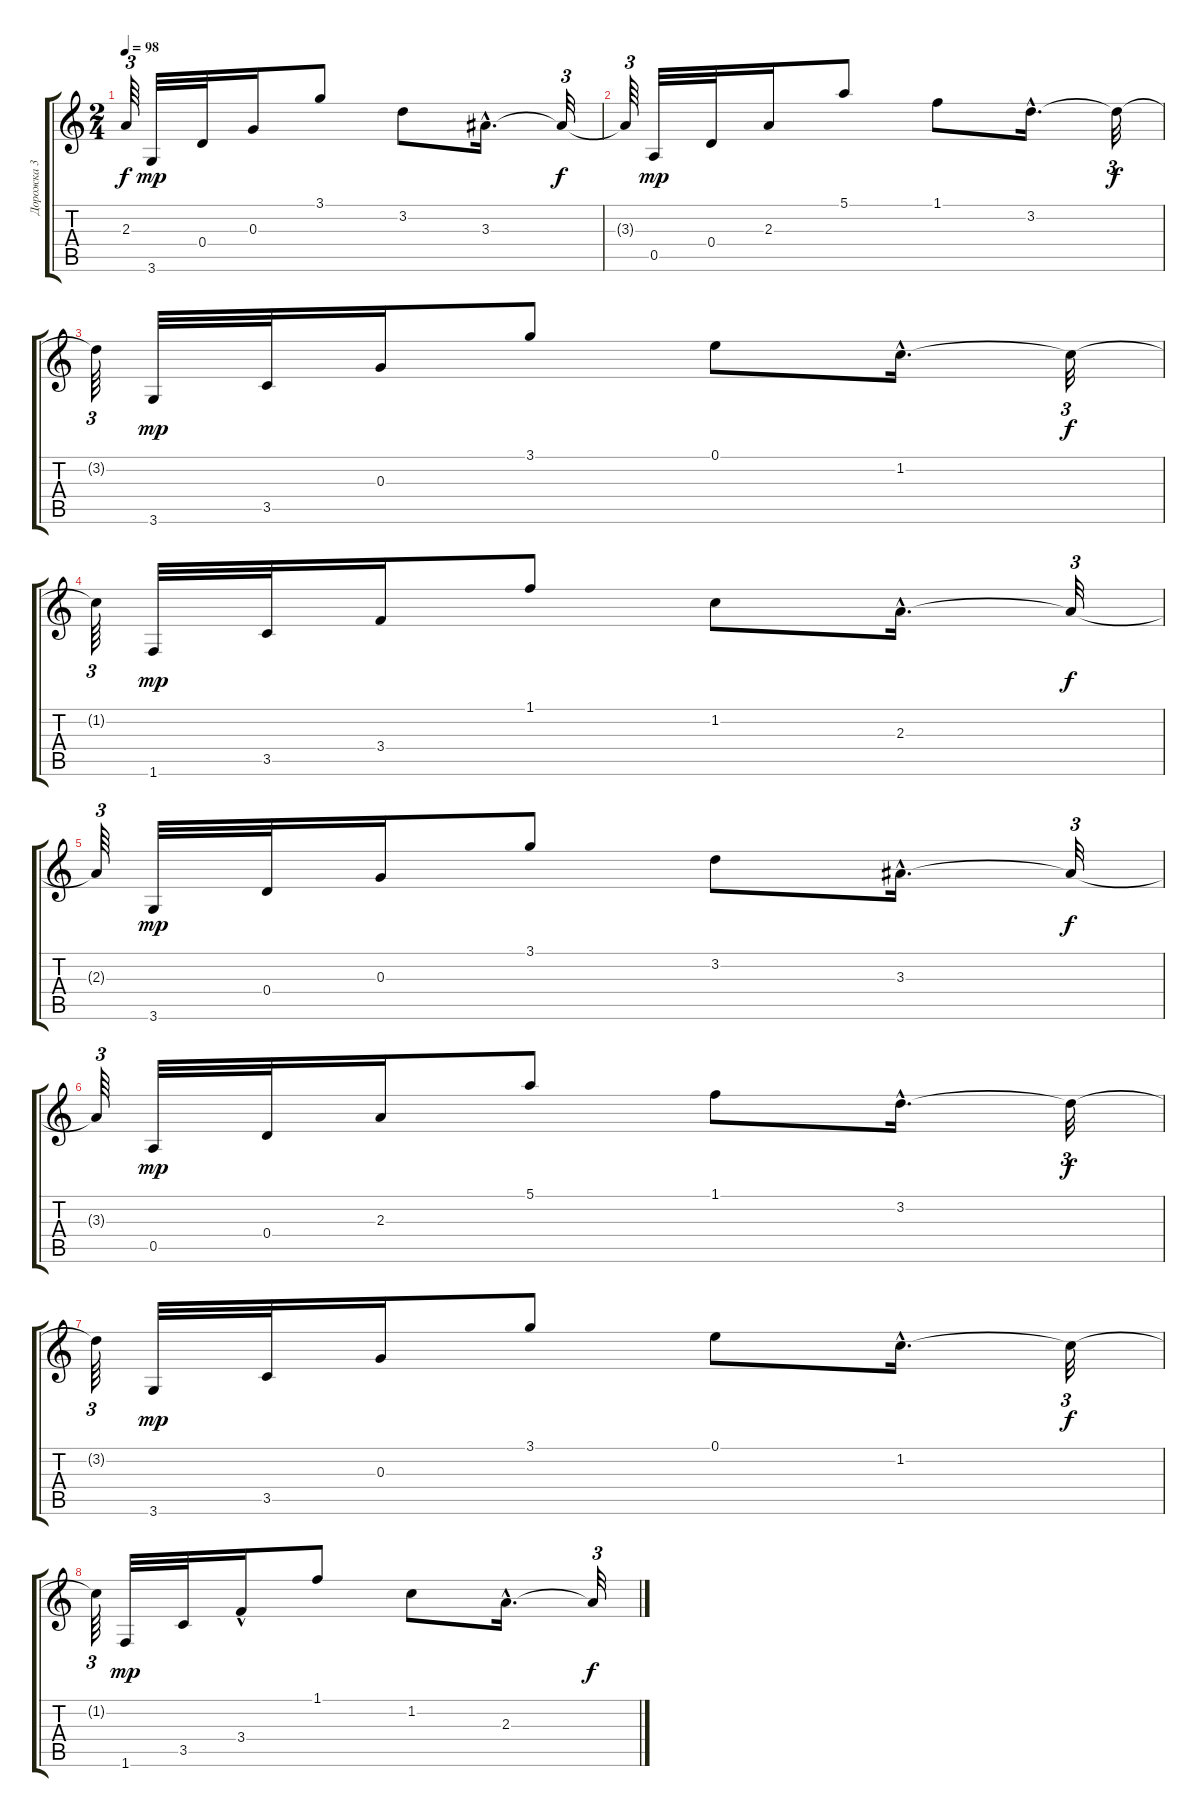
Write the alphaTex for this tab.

\track ("Дорожка 3" "Дорожка 3") {instrument distortionguitar}
\staff {score tabs}
\tuning (E4 B3 G3 D3 A2 E2) {hide}
\ts (2 4)
\tempo 98
\clef g2
\ks c
2.3{t}.64{tu (3 2) dy f} 3.6.32{dy mp} 0.4.32 0.3.16 3.1.8 3.2.8 3.3{hac}.16{d} 3.3{t}.32{tu (3 2) dy f} |
3.3{t}.64{tu (3 2)} 0.5.32{dy mp} 0.4.32 2.3.16 5.1.8 1.1.8 3.2{hac}.16{d} 3.2{t}.32{tu (3 2) dy f} |
3.2{t}.64{tu (3 2)} 3.6.32{dy mp} 3.5.32 0.3.16 3.1.8 0.1.8 1.2{hac}.16{d} 1.2{t}.32{tu (3 2) dy f} |
1.2{t}.64{tu (3 2)} 1.6.32{dy mp} 3.5.32 3.4.16 1.1.8 1.2.8 2.3{hac}.16{d} 2.3{t}.32{tu (3 2) dy f} |
2.3{t}.64{tu (3 2)} 3.6.32{dy mp} 0.4.32 0.3.16 3.1.8 3.2.8 3.3{hac}.16{d} 3.3{t}.32{tu (3 2) dy f} |
3.3{t}.64{tu (3 2)} 0.5.32{dy mp} 0.4.32 2.3.16 5.1.8 1.1.8 3.2{hac}.16{d} 3.2{t}.32{tu (3 2) dy f} |
3.2{t}.64{tu (3 2)} 3.6.32{dy mp} 3.5.32 0.3.16 3.1.8 0.1.8 1.2{hac}.16{d} 1.2{t}.32{tu (3 2) dy f} |
1.2{t}.64{tu (3 2)} 1.6.32{dy mp} 3.5.32 3.4{hac}.16 1.1.8 1.2.8 2.3{hac}.16{d} 2.3{t}.32{tu (3 2) dy f}
